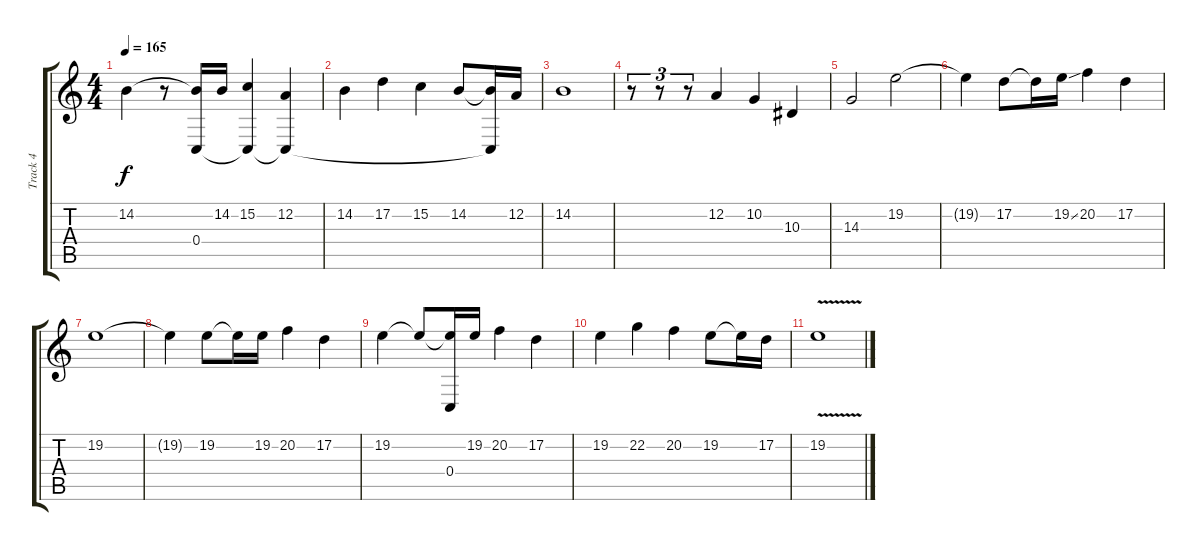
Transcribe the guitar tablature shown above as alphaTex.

\track ("Track 4" "Track 4") {instrument trumpet}
\staff {score tabs}
\tuning (D4 A3 F3 C3 G2 D2) {hide}
\ts (4 4)
\tempo 165
\clef g2
\ks c
14.2.4{dy f} r.8 (14.2{t} 0.4{t}).16 14.2.16 (15.2 0.4{t}).4 (12.2 0.4{t}).4 |
14.2.4 17.2.4 15.2.4 14.2.8 (14.2{t} 0.4{t}).16 12.2.16 |
14.2.1 |
r.8{tu (3 2)} r.8{tu (3 2)} r.8{tu (3 2)} 12.2.4 10.2.4 10.3.4 |
14.3.2 19.2.2 |
19.2{t}.4 17.2.8 17.2{t}.16 19.2{ss}.16 20.2.4 17.2.4 |
19.2.1 |
19.2{t}.4 19.2.8 19.2{t}.16 19.2.16 20.2.4 17.2.4 |
19.2.4 19.2{t}.8 (19.2{t} 0.4).16 19.2.16 20.2.4 17.2.4 |
19.2.4 22.2.4 20.2.4 19.2.8 19.2{t}.16 17.2.16 |
19.2{v}.1
